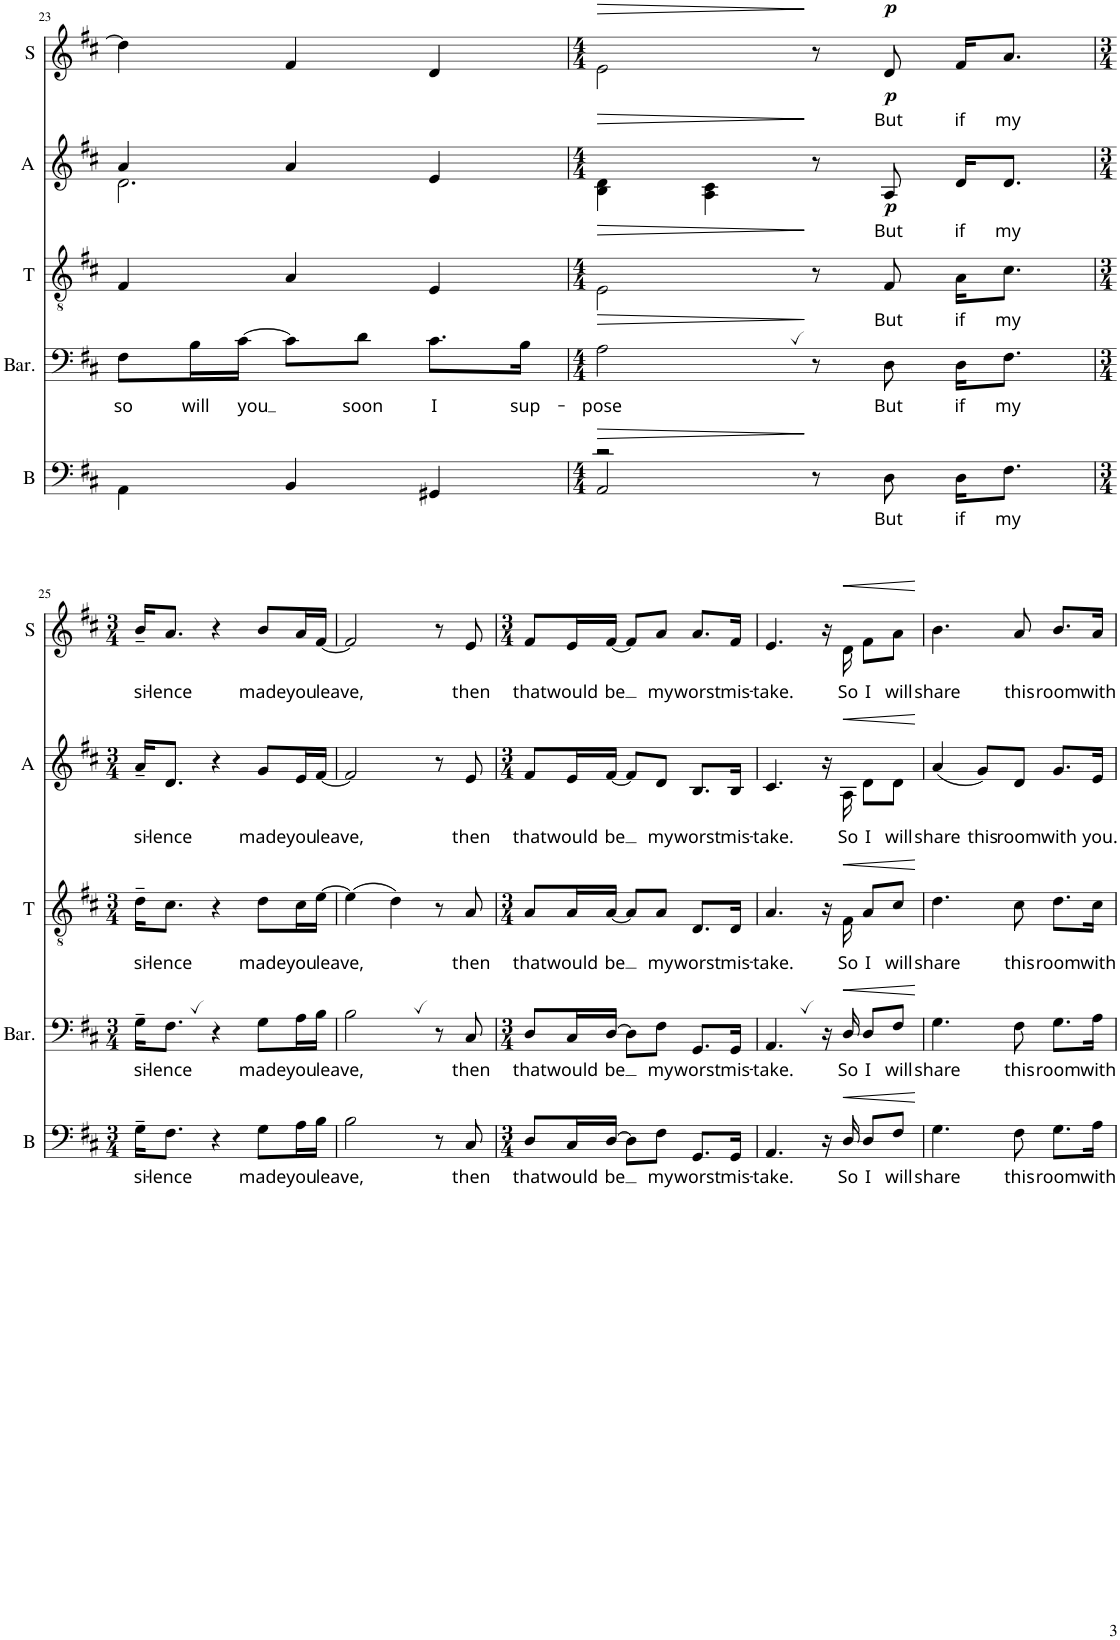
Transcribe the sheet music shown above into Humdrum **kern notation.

**kern	**kern	**kern	**text	**dynam	**kern	**text	**dynam	**kern	**text	**dynam	**kern	**text	**dynam	**kern	**text	**dynam
*part6	*part6	*part5	*part5	*part5	*part4	*part4	*part4	*part3	*part3	*part3	*part2	*part2	*part2	*part1	*part1	*part1
*staff7	*staff6	*staff5	*staff5	*staff5	*staff4	*staff4	*staff4	*staff3	*staff3	*staff3	*staff2	*staff2	*staff2	*staff1	*staff1	*staff1
*I"Piano	*	*I"Bass	*	*	*I"Baritone	*	*	*I"Tenor	*	*	*I"Alto	*	*	*I"Soprano	*	*
*I'P	*	*I'B	*	*	*I'Bar.	*	*	*I'T	*	*	*I'A	*	*	*I'S	*	*
!!LO:PB:g=z
*clefF4	*clefG2	*clefF4	*	*	*clefF4	*	*	*clefGv2	*	*	*clefG2	*	*	*clefG2	*	*
*k[f#c#]	*k[f#c#]	*k[f#c#]	*	*	*k[f#c#]	*	*	*k[f#c#]	*	*	*k[f#c#]	*	*	*k[f#c#]	*	*
*M3/4	*M3/4	*M3/4	*	*	*M3/4	*	*	*M3/4	*	*	*M3/4	*	*	*M3/4	*	*
=23	=23	=23	=23	=23	=23	=23	=23	=23	=23	=23	=23	=23	=23	=23	=23	=23
*^	*^	*	*	*	*	*	*	*	*	*	*	*	*	*	*	*
!	!	!	!	!	!	!	!	!LO:LY:b	!	!	!	!	!	!	!	!	!	!
*	*	*	*	*	*	*	*	*	*	*	*	*	*^	*	*	*	*	*
8F#\L	4AA	4a 4dd]	2d	4AA\	.	.	8F#\L	so	.	4F#/	.	.	4a/	2.d\	.	.	4dd\]	.	.
!	!	!	!	!	!	!	!	!LO:LY:b	!	!	!	!	!	!	!	!	!	!	!
16B\L	.	.	.	.	.	.	16B\L	will	.	.	.	.	.	.	.	.	.	.	.
!	!	!	!	!	!	!	!	!LO:LY:b	!	!	!	!	!	!	!	!	!	!	!
[16c#\JJ	.	.	.	.	.	.	[16c#\JJ	you	.	.	.	.	.	.	.	.	.	.	.
8c#\L]	4BB 4A	4f# 4b	.	4BB/	.	.	8c#\L]	.	.	4A/	.	.	4a/	.	.	.	4f#/	.	.
!	!	!	!	!	!	!	!	!LO:LY:b	!	!	!	!	!	!	!	!	!	!	!
8d\J	.	.	.	.	.	.	8d\J	soon	.	.	.	.	.	.	.	.	.	.	.
!	!	!	!	!	!	!	!	!LO:LY:b	!	!	!	!	!	!	!	!	!	!	!
8.c#\L	4GG#X 4E	4d 4b	4ryy	4GG#X/	.	.	8.c#\L	I	.	4E/	.	.	4e/	.	.	.	4d/	.	.
!	!	!	!	!	!	!	!	!LO:LY:b	!	!	!	!	!	!	!	!	!	!	!
16B\Jk	.	.	.	.	.	.	16B\Jk	sup-	.	.	.	.	.	.	.	.	.	.	.
*v	*v	*	*	*	*	*	*	*	*	*	*	*	*v	*v	*	*	*	*	*
=24	=24	=24	=24	=24	=24	=24	=24	=24	=24	=24	=24	=24	=24	=24	=24	=24	=24
*M4/4	*M4/4	*	*M4/4	*	*	*M4/4	*	*	*M4/4	*	*	*M4/4	*	*	*M4/4	*	*
!	!	!	!	!	!LO:HP:b	!	!LO:LY:b	!LO:HP:b	!	!	!LO:HP:b	!	!	!LO:HP:b	!	!	!LO:HP:b
*	*	*	*^	*	*	*	*	*	*	*	*	*	*	*	*	*	*
2AA 2E 2A	2e	4B 4d	2r	2AA/	.	>	2A,\	-pose	>	2E\	.	>	4B\ 4d\	.	>	2e\	.	>
.	.	4A 4c#	.	.	.	.	.	.	.	.	.	.	4A\ 4c#\	.	.	.	.	.
8r	8r	2r	8r	2ryy	.	]	8r	.	]	8r	.	]	8r	.	]	8r	.	]
!	!	!	!	!	!LO:LY:b	!	!	!LO:LY:b	!	!	!LO:LY:b	!	!	!LO:LY:b	!LO:DY:b	!	!LO:LY:b	!LO:DY:b
!	!	!	!	!	!	!	!	!	!	!	!	!	!	!	!	!	!	!LO:DY:n=1:a
8D 8F#	8A 8d	.	8D\	.	But	.	8D\	But	.	8F#/	But	.	8A/	But	p	8d/	But	p p
!	!	!	!	!	!LO:LY:b	!	!	!LO:LY:b	!	!	!LO:LY:b	!	!	!LO:LY:b	!	!	!LO:LY:b	!
16D\ 16A\KL	16d/ 16f#/KL	.	16D\KL	.	if	.	16D\KL	if	.	16A\KL	if	.	16d/KL	if	.	16f#/KL	if	.
!	!	!	!	!	!LO:LY:b	!	!	!LO:LY:b	!	!	!LO:LY:b	!	!	!LO:LY:b	!	!	!LO:LY:b	!
8.F#\ 8.c#\J	8.d/ 8.a/J	.	8.F#\J	.	my	.	8.F#\J	my	.	8.c#\J	my	.	8.d/J	my	.	8.a/J	my	.
*	*v	*v	*	*	*	*	*	*	*	*	*	*	*	*	*	*	*	*
*	*	*v	*v	*	*	*	*	*	*	*	*	*	*	*	*	*	*
!!LO:LB:g=z
=25	=25	=25	=25	=25	=25	=25	=25	=25	=25	=25	=25	=25	=25	=25	=25	=25
*M3/4	*M3/4	*M3/4	*	*	*M3/4	*	*	*M3/4	*	*	*M3/4	*	*	*M3/4	*	*
!	!	!	!LO:LY:b	!	!	!LO:LY:b	!	!	!LO:LY:b	!	!	!LO:LY:b	!	!	!LO:LY:b	!
16G~\ 16d~\KL	16a/ 16b/KL	16G~\LL	si-	.	16G~\LL	si-	.	16d~\LL	si-	.	16a~/KL	si-	.	16b~/KL	si-	.
!	!	!	!LO:LY:b	!	!	!LO:LY:b	!	!	!LO:LY:b	!	!	!LO:LY:b	!	!	!LO:LY:b	!
8.F#\ 8.c#\J	8.d/ 8.a/J	8.F#\J	-lence	.	8.F#,\J	-lence	.	8.c#\J	-lence	.	8.d/J	-lence	.	8.a/J	-lence	.
4r	4r	4r	.	.	4r	.	.	4r	.	.	4r	.	.	4r	.	.
!	!	!	!LO:LY:b	!	!	!LO:LY:b	!	!	!LO:LY:b	!	!	!LO:LY:b	!	!	!LO:LY:b	!
8G\ 8d\L	8g/ 8b/L	8G\L	made	.	8G\L	made	.	8d\L	made	.	8g/L	made	.	8b/L	made	.
!	!	!	!LO:LY:b	!	!	!LO:LY:b	!	!	!LO:LY:b	!	!	!LO:LY:b	!	!	!LO:LY:b	!
16A\ 16c#\L	16e/ 16a/L	16A\L	you	.	16A\L	you	.	16c#\L	you	.	16e/L	you	.	16a/L	you	.
!	!	!	!LO:LY:b	!	!	!LO:LY:b	!	!	!LO:LY:b	!	!	!LO:LY:b	!	!	!LO:LY:b	!
16B\JJ	16e/ 16f#/JJ	16B\JJ	leave,	.	16B\JJ	leave,	.	[16e\JJ	leave,	.	[16f#/JJ	leave,	.	[16f#/JJ	leave,	.
=26	=26	=26	=26	=26	=26	=26	=26	=26	=26	=26	=26	=26	=26	=26	=26	=26
*	*^	*	*	*	*	*	*	*	*	*	*	*	*	*	*	*
2B	2f#	4e	2B\	.	.	2B,\	.	.	(4e\]	.	.	2f#/]	.	.	2f#/]	.	.
.	.	4d	.	.	.	.	.	.	4d\)	.	.	.	.	.	.	.	.
8r	8r	4ryy	8r	.	.	8r	.	.	8r	.	.	8r	.	.	8r	.	.
!	!	!	!	!LO:LY:b	!	!	!LO:LY:b	!	!	!LO:LY:b	!	!	!LO:LY:b	!	!	!LO:LY:b	!
8C# 8A	8e	.	8C#/	then	.	8C#/	then	.	8A/	then	.	8e/	then	.	8e/	then	.
*	*v	*v	*	*	*	*	*	*	*	*	*	*	*	*	*	*	*
=27	=27	=27	=27	=27	=27	=27	=27	=27	=27	=27	=27	=27	=27	=27	=27	=27
*M3/4	*M3/4	*M3/4	*	*	*M3/4	*	*	*M3/4	*	*	*M3/4	*	*	*M3/4	*	*
!	!	!	!LO:LY:b	!	!	!LO:LY:b	!	!	!LO:LY:b	!	!	!LO:LY:b	!	!	!LO:LY:b	!
8D\ 8A\L	8f#/L	8D/L	that	.	8D/L	that	.	8A/L	that	.	8f#/L	that	.	8f#/L	that	.
!	!	!	!LO:LY:b	!	!	!LO:LY:b	!	!	!LO:LY:b	!	!	!LO:LY:b	!	!	!LO:LY:b	!
16C#\ 16A\L	16e/L	16C#/L	would	.	16C#/L	would	.	16A/L	would	.	16e/L	would	.	16e/L	would	.
!	!	!	!LO:LY:b	!	!	!LO:LY:b	!	!	!LO:LY:b	!	!	!LO:LY:b	!	!	!LO:LY:b	!
[>16D\ [>16A\JJ	[>16f#/JJ	[>16D/JJ	be	.	[>16D/JJ	be	.	[<16A/JJ	be	.	[<16f#/JJ	be	.	[<16f#/JJ	be	.
8D]\ 8A]\L	8f#/L]	8D\L]	.	.	8D\L]	.	.	8A/L]	.	.	8f#/L]	.	.	8f#/L]	.	.
!	!	!	!LO:LY:b	!	!	!LO:LY:b	!	!	!LO:LY:b	!	!	!LO:LY:b	!	!	!LO:LY:b	!
8F#\ 8A\J	8d/ 8a/J	8F#\J	my	.	8F#\J	my	.	8A/J	my	.	8d/J	my	.	8a/J	my	.
!	!	!	!LO:LY:b	!	!	!LO:LY:b	!	!	!LO:LY:b	!	!	!LO:LY:b	!	!	!LO:LY:b	!
8.GG/ 8.D/L	8.B/ 8.a/L	8.GG/L	worst	.	8.GG/L	worst	.	8.D/L	worst	.	8.B/L	worst	.	8.a/L	worst	.
!	!	!	!LO:LY:b	!	!	!LO:LY:b	!	!	!LO:LY:b	!	!	!LO:LY:b	!	!	!LO:LY:b	!
16GG/ 16D/Jk	16B/ 16f#/Jk	16GG/Jk	mis-	.	16GG/Jk	mis-	.	16D/Jk	mis-	.	16B/Jk	mis-	.	16f#/Jk	mis-	.
=28	=28	=28	=28	=28	=28	=28	=28	=28	=28	=28	=28	=28	=28	=28	=28	=28
!	!	!	!LO:LY:b	!	!	!LO:LY:b	!	!	!LO:LY:b	!	!	!LO:LY:b	!	!	!LO:LY:b	!
4.AA 4.A	4.c# 4.e	4.AA/	-take.	.	4.AA,/	-take.	.	4.A/	-take.	.	4.c#/	-take.	.	4.e/	-take.	.
16r	16r	16r	.	.	16r	.	.	16r	.	.	16r	.	.	16r	.	.
!	!	!	!LO:LY:b	!LO:HP:b	!	!LO:LY:b	!LO:HP:b	!	!LO:LY:b	!LO:HP:b	!	!LO:LY:b	!LO:HP:b	!	!LO:LY:b	!LO:HP:b
16D 16F#	16A 16d	16D/	So	<	16D/	So	<	16F#\	So	<	16A\	So	<	16d\	So	<
!	!	!	!LO:LY:b	!	!	!LO:LY:b	!	!	!LO:LY:b	!	!	!LO:LY:b	!	!	!LO:LY:b	!
8D\ 8A\L	8d/ 8f#/L	8D/L	I	.	8D/L	I	.	8A/L	I	.	8d\L	I	.	8f#\L	I	.
!	!	!	!LO:LY:b	!	!	!LO:LY:b	!	!	!LO:LY:b	!	!	!LO:LY:b	!	!	!LO:LY:b	!
8F#\ 8c#\J	8d/ 8a/J	8F#/J	will	.	8F#/J	will	.	8c#/J	will	.	8d\J	will	.	8a\J	will	.
.	.	.	.	[	.	.	[	.	.	[	.	.	[	.	.	[
=29	=29	=29	=29	=29	=29	=29	=29	=29	=29	=29	=29	=29	=29	=29	=29	=29
*	*^	*	*	*	*	*	*	*	*	*	*	*	*	*	*	*
!	!	!	!	!LO:LY:b	!	!	!LO:LY:b	!	!	!LO:LY:b	!	!	!LO:LY:b	!	!	!LO:LY:b	!
4.G 4.d	4.b	4a	4.G\	share	.	4.G\	share	.	4.d\	share	.	(4a/	share	.	4.b\	share	.
!	!	!	!	!	!	!	!	!	!	!	!	!	!LO:LY:b	!	!	!	!
.	.	8g/L	.	.	.	.	.	.	.	.	.	8g/L)	this	.	.	.	.
!	!	!	!	!LO:LY:b	!	!	!LO:LY:b	!	!	!LO:LY:b	!	!	!LO:LY:b	!	!	!LO:LY:b	!
8F# 8c#	8a	8d/J	8F#\	this	.	8F#\	this	.	8c#\	this	.	8d/J	room	.	8a/	this	.
!	!	!	!	!LO:LY:b	!	!	!LO:LY:b	!	!	!LO:LY:b	!	!	!LO:LY:b	!	!	!LO:LY:b	!
8.G\ 8.d\L	8.g/ 8.b/L	4ryy	8.G\L	room	.	8.G\L	room	.	8.d\L	room	.	8.g/L	with	.	8.b/L	room	.
!	!	!	!	!LO:LY:b	!	!	!LO:LY:b	!	!	!LO:LY:b	!	!	!LO:LY:b	!	!	!LO:LY:b	!
16A\ 16c#\Jk	16e/ 16a/Jk	.	16A\Jk	with	.	16A\Jk	with	.	16c#\Jk	with	.	16e/Jk	you.	.	16a/Jk	with	.
*	*v	*v	*	*	*	*	*	*	*	*	*	*	*	*	*	*	*
=	=	=	=	=	=	=	=	=	=	=	=	=	=	=	=	=
*-	*-	*-	*-	*-	*-	*-	*-	*-	*-	*-	*-	*-	*-	*-	*-	*-
